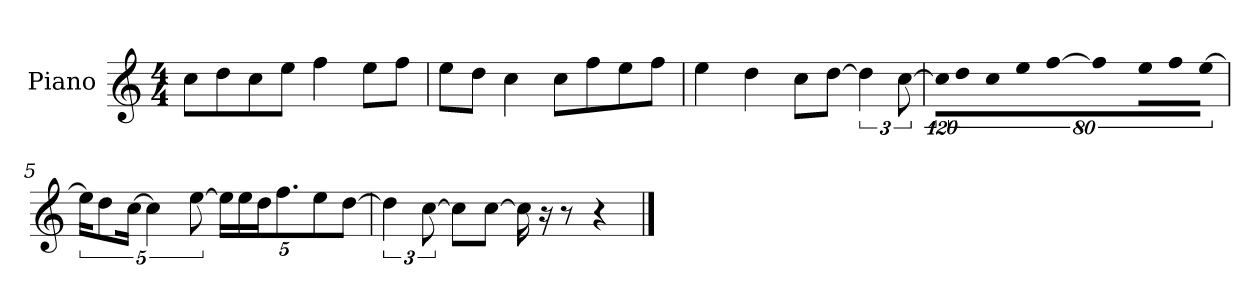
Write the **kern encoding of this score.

**kern
*part1
*staff1
*I"Piano
*I'P-no
*clefG2
*k[]
*M4/4
*MM90
=1
8cc\L
8dd\
8cc\
8ee\J
4ff\
8ee\L
8ff\J
=2
8ee\L
8dd\J
4cc\
8cc\L
8ff\
8ee\
8ff\J
=3
4ee\
4dd\
8cc\L
[8dd\J
6dd\]
[12cc\
=4
!LO:N:vis=16
1920%107cc\KL]
!LO:N:vis=8
640%71dd\
!LO:N:vis=8
640%71cc\
!LO:N:vis=8
640%71ee\
!LO:N:vis=16
[1920%107ff\Jk
!LO:N:vis=4
1920%427ff\]
!LO:N:vis=8
640%71ee\L
!LO:N:vis=8
640%71ff\
!LO:N:vis=8
[640%71ee\J
=5
20ee\KL]
10dd\
[20cc\Jk
5cc\]
[10ee\
*Xbrackettup
20ee\LL]
20ee\
20dd\J
10.ff\
10ee\
[10dd\J
!!LO:LB:g=z
=6
*brackettup
6dd\]
[12cc\
8cc\L]
[8cc\J
16cc\]
16r
8r
4r
==
*-
